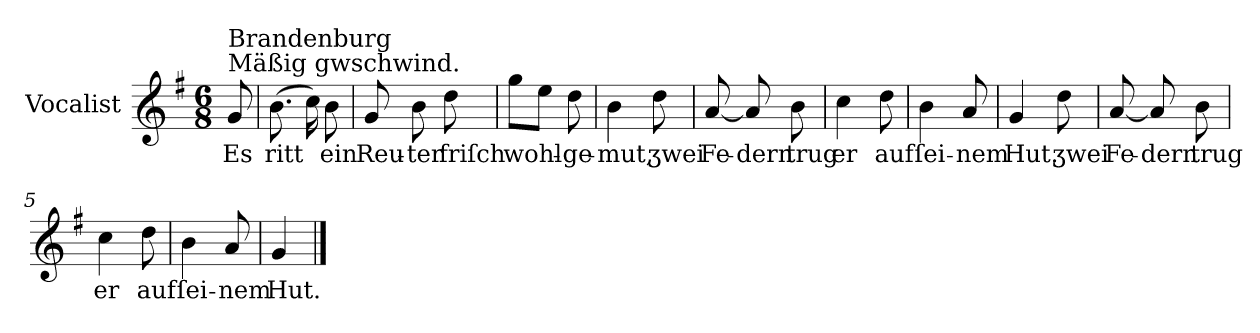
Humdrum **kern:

**kern	**text
*part1	*part1
*staff1	*staff1
*I"Vocalist	*
*k[f#]	*
*G:	*
*M6/8	*
=	=
!LO:TX:a:t=Mäßig gwschwind.	!
!LO:TX:a:t=Brandenburg	!
8g	Es
=	=
(8.b	ritt
16cc)	.
8b	ein
=1	=1
8g	Reu-
8b	-ter
8dd	friſch
=	=
8ggL	wohl-
8eeJ	.
8dd	-ge-
=2	=2
4b	-mut,
8dd	ʒwei
=	=
[8a	Fe-
8a]	-dern
8b	trug
=3	=3
4cc	er
8dd	auf
=	=
4b	ſei-
8a	-nem
=4	=4
4g	Hut.
8dd	ʒwei
=	=
[8a	Fe-
8a]	-dern
8b	trug
=5	=5
4cc	er
8dd	auf
=	=
4b	ſei-
8a	-nem
=6	=6
4g	Hut.
==	==
*-	*-
